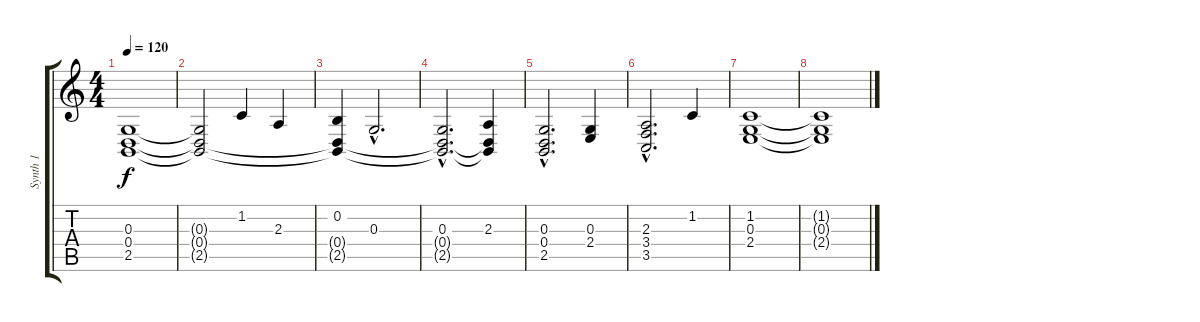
\track ("Synth 1" "Synth 1") {instrument panflute}
\staff {score tabs}
\tuning (E4 B3 G3 D3 A2 E2) {hide}
\ts (4 4)
\tempo 120
\clef g2
\ks c
(0.3 0.4 2.5).1{dy f instrument violin} |
(0.3{t} 0.4{t} 2.5{t}).2 1.2.4 2.3.4 |
(0.2 0.4{t} 2.5{t}).4 0.3{hac}.2{d} |
(0.3{hac} 0.4{hac t} 2.5{hac t}).2{d} (2.3 0.4{t} 2.5{t}).4 |
(0.3{hac} 0.4{hac} 2.5{hac}).2{d} (0.3 2.4).4 |
(2.3{hac} 3.4{hac} 3.5{hac}).2{d} 1.2.4 |
(1.2 0.3 2.4).1 |
(1.2{t} 0.3{t} 2.4{t}).1
